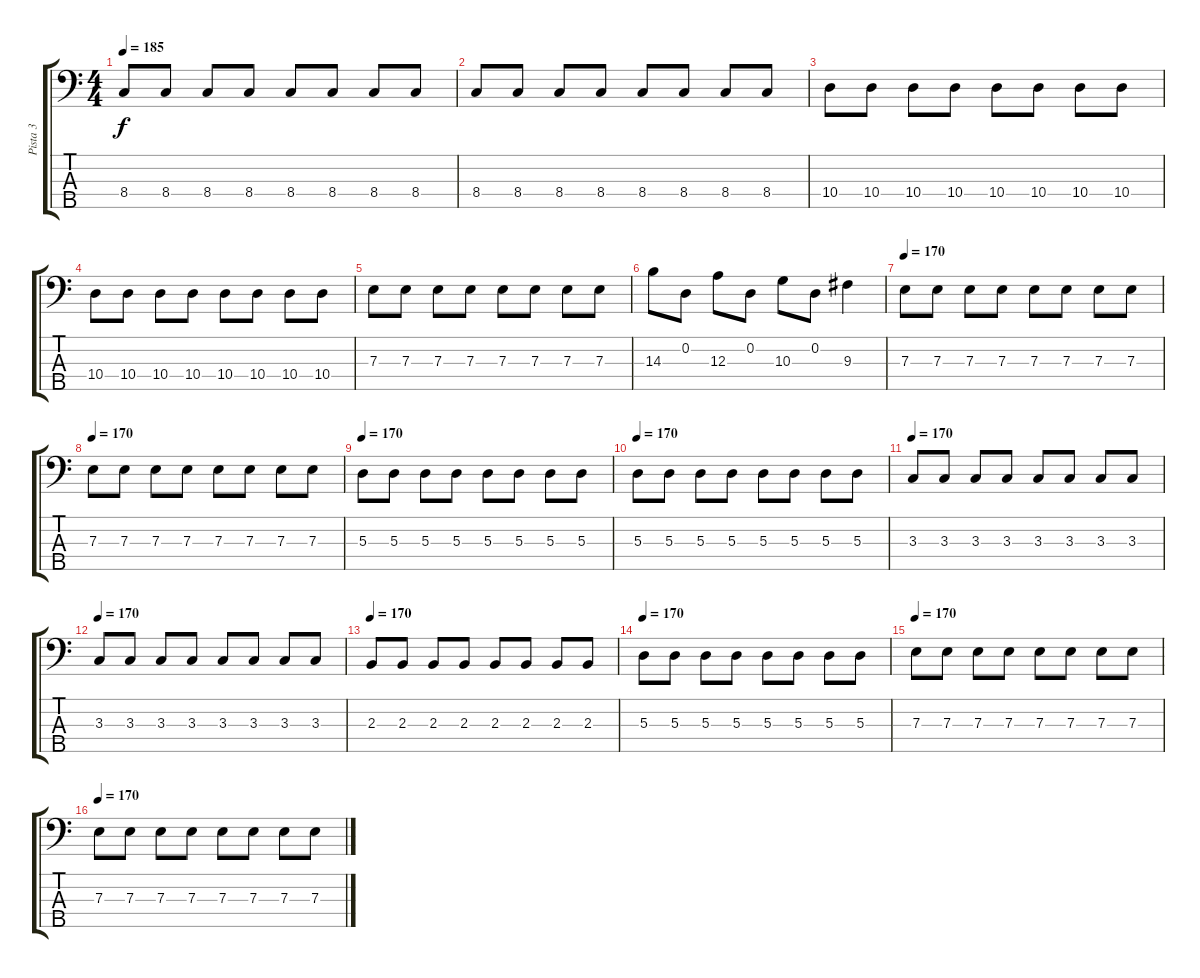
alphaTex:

\track ("Pista 3" "Pista 3") {instrument electricbassfinger}
\staff {score tabs}
\tuning (G2 D2 A1 E1 B0) {hide}
\ts (4 4)
\tempo 185
\clef f4
\ks c
8.4.8{dy f} 8.4.8 8.4.8 8.4.8 8.4.8 8.4.8 8.4.8 8.4.8 |
8.4.8 8.4.8 8.4.8 8.4.8 8.4.8 8.4.8 8.4.8 8.4.8 |
10.4.8 10.4.8 10.4.8 10.4.8 10.4.8 10.4.8 10.4.8 10.4.8 |
10.4.8 10.4.8 10.4.8 10.4.8 10.4.8 10.4.8 10.4.8 10.4.8 |
7.3.8 7.3.8 7.3.8 7.3.8 7.3.8 7.3.8 7.3.8 7.3.8 |
14.3.8 0.2.8 12.3.8 0.2.8 10.3.8 0.2.8 9.3.4 |
\section ("" "")
\tempo 170
7.3.8 7.3.8 7.3.8 7.3.8 7.3.8 7.3.8 7.3.8 7.3.8 |
\tempo 170
7.3.8 7.3.8 7.3.8 7.3.8 7.3.8 7.3.8 7.3.8 7.3.8 |
\tempo 170
5.3.8 5.3.8 5.3.8 5.3.8 5.3.8 5.3.8 5.3.8 5.3.8 |
\tempo 170
5.3.8 5.3.8 5.3.8 5.3.8 5.3.8 5.3.8 5.3.8 5.3.8 |
\tempo 170
3.3.8 3.3.8 3.3.8 3.3.8 3.3.8 3.3.8 3.3.8 3.3.8 |
\tempo 170
3.3.8 3.3.8 3.3.8 3.3.8 3.3.8 3.3.8 3.3.8 3.3.8 |
\tempo 170
2.3.8 2.3.8 2.3.8 2.3.8 2.3.8 2.3.8 2.3.8 2.3.8 |
\tempo 170
5.3.8 5.3.8 5.3.8 5.3.8 5.3.8 5.3.8 5.3.8 5.3.8 |
\section ("" "")
\tempo 170
7.3.8 7.3.8 7.3.8 7.3.8 7.3.8 7.3.8 7.3.8 7.3.8 |
\tempo 170
7.3.8 7.3.8 7.3.8 7.3.8 7.3.8 7.3.8 7.3.8 7.3.8
